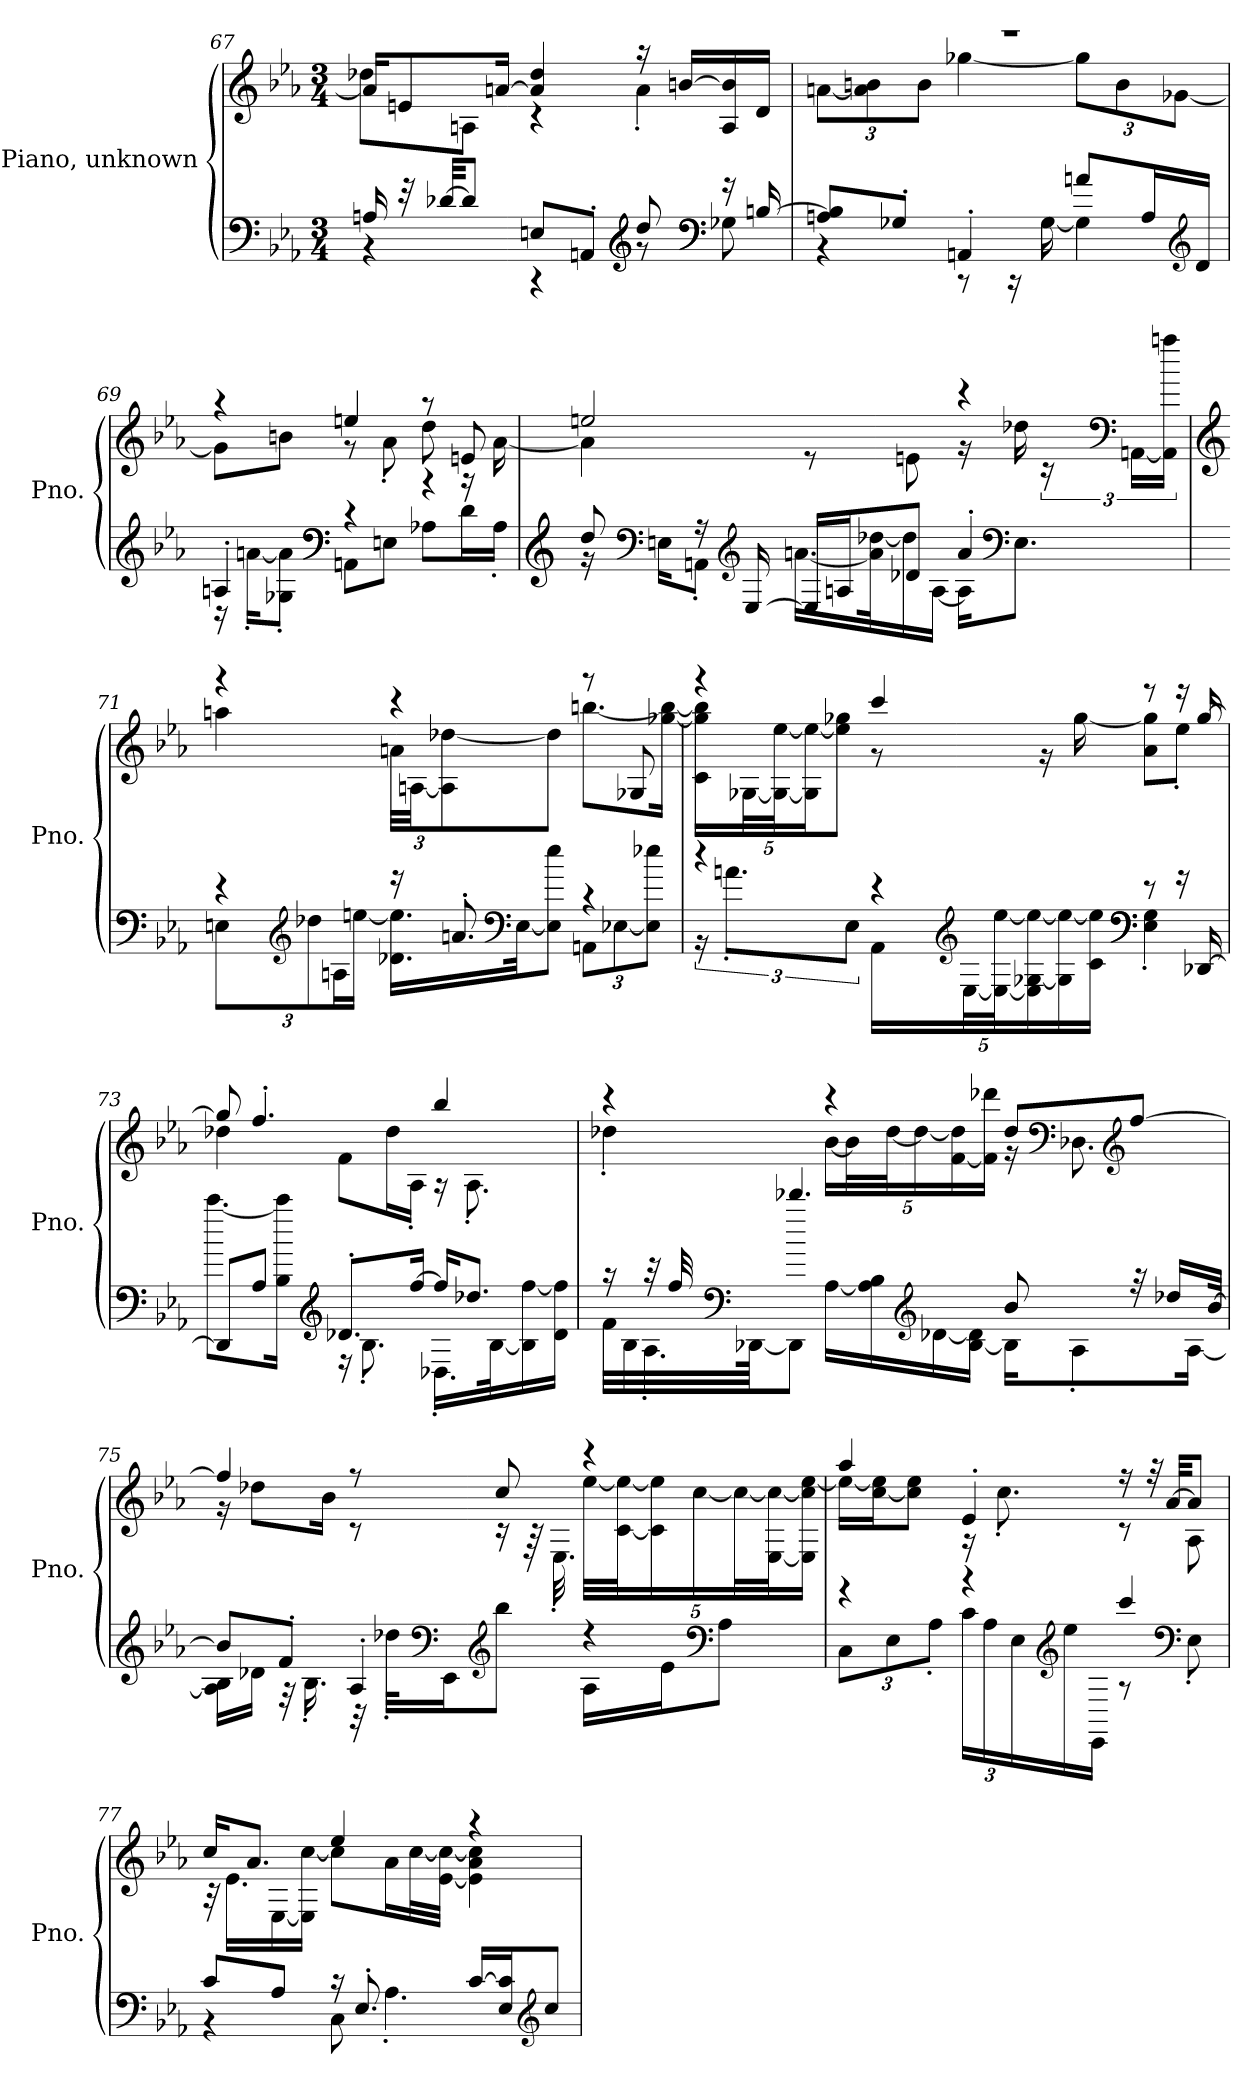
**kern	**kern
*part1	*part1
*staff2	*staff1
*I"Piano, unknown	*
*I'Pno.	*
*clefF4	*clefG2
*k[b-e-a-]	*k[b-e-a-]
*M3/4	*M3/4
=67	=67
*^	*^
16An/	4r	16a/KL]	8dd-X\L
32r	.	8en/	.
[32d-X/KKL	.	.	.
8d-/J]	.	.	8An\J
.	.	[16an/Jk	.
8En/L	4r	4a/] 4dd-/	4r
8AAn'/J	.	.	.
*clefG2	*	*	*
8dd/	8r	16r	4a'\
.	.	[16bn/LL	.
*clefF4	*	*	*
16r	8G-X\	16A/ 16b/]	.
[16Bn/	.	16d/JJ	.
!!LO:LB:g=z	!!
=68	=68	=68	=68
*	*	*	*Xbrackettup
8An/ 8B/]L	4r	2.r	[12an\L
.	.	.	12a\] 12bn\
8G-X'/J	.	.	.
.	.	.	12b\J
4AAn'/	8r	.	[4gg-X\
.	16r	.	.
.	[16G-\	.	.
8an/L	4G-\]	.	12gg-\L]
.	.	.	12b\
16A/L	.	.	.
.	.	.	[12g-X\J
*clefG2	*	*	*
16d/JJ	.	.	.
=69	=69	=69	=69
4An'/	16r	4r	8g-\L]
.	[16an'\KL	.	.
.	8G-X\' 8a\]'J	.	8bn\J
*clefF4	*	*	*
4r	8AAn\L	4een/	8r
.	8En\J	.	8a-'\
4r	8A-X\L	8r	8dd\
.	16d\L	8en/	16r
.	16A-'\JJ	.	[16a-\
!!LO:PB:g=z	!!
=70	=70	=70	=70
*clefG2	*	*	*
8dd/	16r	2een/	4a-\]
*clefF4	*	*	*
.	16En\KL	.	.
16r	8AAn'\J	.	.
*clefG2	*	*	*
[16E/	.	.	.
16E/LL]	[16.an\LL	.	8r
16An/J	.	.	.
.	32a\] [32dd-X\K	.	.
8d-X/J	16dd-\]	.	8en\
.	[16A\JJ	.	.
4a'/	16A\KL]	4r	16r
*clefF4	*	*	*
.	8.E\J	.	16dd-X\
*	*	*	*brackettup
.	.	.	24r
*	*	*clefF4	*
.	.	.	[24AAn\LL
.	.	.	24AA\] 24aan\JJ
!!LO:LB:g=z	!!
=71	=71	=71	=71
*	*	*clefG2	*
*	*Xbrackettup	*	*
4r	12En\L	4r	4aan\
*clefG2	*	*	*
.	12dd-X\	.	.
.	24An\L	.	.
.	[24een\JJ	.	.
*	*	*	*Xbrackettup
16r	16.d-X\ 16.ee\]LL	4r	48an\LLL
.	.	.	[48An\JJ
.	.	.	12A\] [12dd-X\
8.an'/	.	.	.
*clefF4	*	*	*
.	[32E\JK	.	.
.	8E\] 8ee\J	.	8dd-\J]
4r	12AAn\L	8r	[8.bbn\L
.	[12E-X\	.	.
.	.	8G-X/	.
.	12E-\] 12ee-X\J	.	.
.	.	.	[16gg-X\ 16bb\_Jk
!!LO:LB:g=z	!!
=72	=72	=72	=72
*	*brackettup	*	*
4r	24r	4r	20c\ 20gg-\] 20bb\]LL
.	12.an'\L	.	.
.	.	.	[40G-X\L
.	.	.	40G-\_ [40ee-\J
.	.	.	20G-\] 20ee-\_J
.	.	.	10ee-\] 10gg-X\J
.	12E-\J	.	.
*	*Xbrackettup	*	*
4r	20AA-\LL	4ccc/	8r
*clefG2	*	*	*
.	[40E-\L	.	.
.	40E-\_ [40ee-\J	.	.
.	20E-\] [20G-X\ 20ee-\_	.	.
.	.	.	16r
.	20G-\] 20ee-\_	.	.
.	.	.	[16gg-\
.	20c\ 20ee-\]JJ	.	.
*clefF4	*	*	*
8r	4E-\' 4G-\'	8r	8a-\ 8gg-\]L
16r	.	16r	8ee-'\J
[16DD-X/	.	[16gg-/	.
=73	=73	=73	=73
8DD-/L]	[8.ccc\L	8gg-/]	4dd-X\
8A-/J	.	4.ff'/	.
.	16B-\ 16ccc\]Jk	.	.
*clefG2	*	*	*
8.d-X'/L	16r	.	8f\L
.	8.B-'\	.	.
.	.	.	16dd-\L
[16ff/Jk	.	.	16A-'\JJ
16ff/KL]	16.D-X'\LL	4bb-/	16r
8.dd-X/J	.	.	8.A-'\
.	[32B-\K	.	.
.	16B-\] [16ff\	.	.
.	16d-\ 16ff\]JJ	.	.
!!LO:LB:g=z	!!
=74	=74	=74	=74
16r	32f\LLL	4r	4dd-X'\
.	32B-\	.	.
32r	32.A-'\	.	.
32ff/	.	.	.
*clefF4	*	*	*
.	[64DD-X\JJK	.	.
4.ddd-X/	8DD-\J]	.	.
.	[16A-\LL	4r	[20b-\LL
.	.	.	40b-\L]
.	16A-\] 16B-\	.	.
.	.	.	[40dd-\J
.	.	.	20dd-\_
*clefG2	*	*	*
.	[16d-X\	.	.
.	.	.	[20f\ 20dd-\]
.	[16B-\ 16d-\]JJ	.	.
.	.	.	20f\] 20ddd-X\JJ
8b-/	16B-\KL]	8dd-/L	16r
*	*	*clefF4	*
.	8A-'\	.	8.D-X\
*	*	*clefG2	*
32r	.	[8ff/J	.
16dd-X/LL	.	.	.
.	[16A-\Jk	.	.
[32b-/JJk	.	.	.
!!LO:LB:g=z	!!
=75	=75	=75	=75
8b-/L]	16A-\] 16B-\LL	4ff/]	16r
.	16d-X\JJ	.	8dd-X\L
8f'/J	32r	.	.
.	16.B-'\	.	.
.	.	.	16b-\Jk
4A-'/	32r	8r	8r
.	32dd-X'\KLL	.	.
*clefF4	*	*	*
.	16EE-\J	.	.
*clefG2	*	*	*
.	8bb-\J	8cc/	16r
.	.	.	64r
.	.	.	32.E-'\
4r	16A-\LL	4r	[40ee-\LLL
.	.	.	[40c\ 40ee-\_J
.	.	.	20c\] 20ee-\]
.	16e-\J	.	.
.	.	.	[20cc\
*clefF4	*	*	*
.	8A-\J	.	.
.	.	.	40cc\L_
.	.	.	[40E-\ 40cc\_J
.	.	.	20E-\] 20cc\] [20ee-\JJ
=76	=76	=76	=76
4r	12C\L	4aa-/	16ee-\LL_
.	.	.	[16cc\ 16ee-\]J
.	12E-\	.	.
.	.	.	8cc\] 8ee-\J
.	12A-'\J	.	.
4r	24c\LL	4e-'/	16r
.	24A-\	.	.
.	.	.	8.cc'\
.	24E-\	.	.
*clefG2	*	*	*
.	16ee-\	.	.
.	16EE-\JJ	.	.
4ccc/	8r	16r	8r
.	.	32r	.
.	.	[32a-/KKL	.
*clefF4	*	*	*
.	8E-'\	8a-/J]	8A-\
!!LO:LB:g=z	!!
=77	=77	=77	=77
8c/L	4r	16cc/KL	32r
.	.	.	16.e-\LL
.	.	8.a-/J	.
8A-/J	.	.	[16E-\
.	.	.	16E-\] [16cc\JJ
16r	8C\	4ee-/	8cc\L]
8.E-'/	.	.	.
.	4.A-'\	.	16a-\L
.	.	.	[32cc\L
.	.	.	[32e-\ 32cc\_JJJ
[16c/LL	.	4r	4e-\] 4a-\ 4cc\]
16E-/ 16c/]J	.	.	.
*clefG2	*	*	*
8cc/J	.	.	.
*v	*v	*	*
*	*v	*v
=	=
*-	*-
